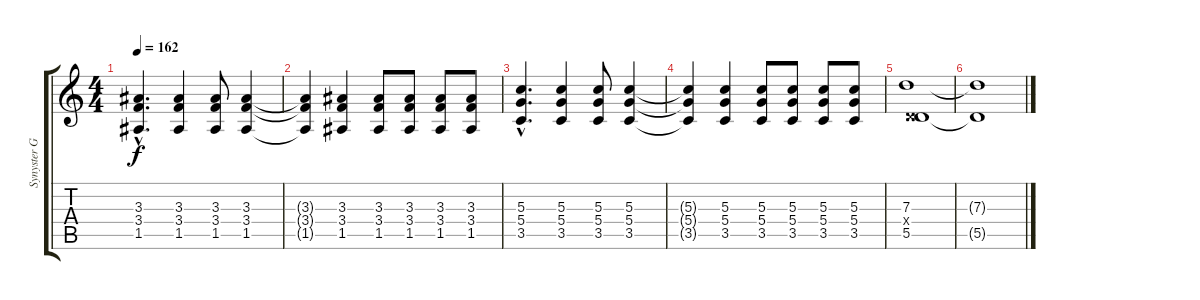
\track ("Synyster Gates" "Synyster G") {instrument distortionguitar}
\staff {score tabs}
\tuning (E4 B3 G3 D3 A2 D2) {hide}
\ts (4 4)
\tempo 162
\clef g2
\ks c
(3.3{hac} 3.4{hac} 1.5{hac}).4{d dy f} (3.3 3.4 1.5).4 (3.3 3.4 1.5).8 (3.3 3.4 1.5).4 |
(3.3{t} 3.4{t} 1.5{t}).4 (3.3 3.4 1.5).4 (3.3 3.4 1.5).8 (3.3 3.4 1.5).8 (3.3 3.4 1.5).8 (3.3 3.4 1.5).8 |
(5.3{hac} 5.4{hac} 3.5{hac}).4{d} (5.3 5.4 3.5).4 (5.3 5.4 3.5).8 (5.3 5.4 3.5).4 |
(5.3{t} 5.4{t} 3.5{t}).4 (5.3 5.4 3.5).4 (5.3 5.4 3.5).8 (5.3 5.4 3.5).8 (5.3 5.4 3.5).8 (5.3 5.4 3.5).8 |
(7.3 0.4{x} 5.5).1 |
(7.3{t} 5.5{t}).1
